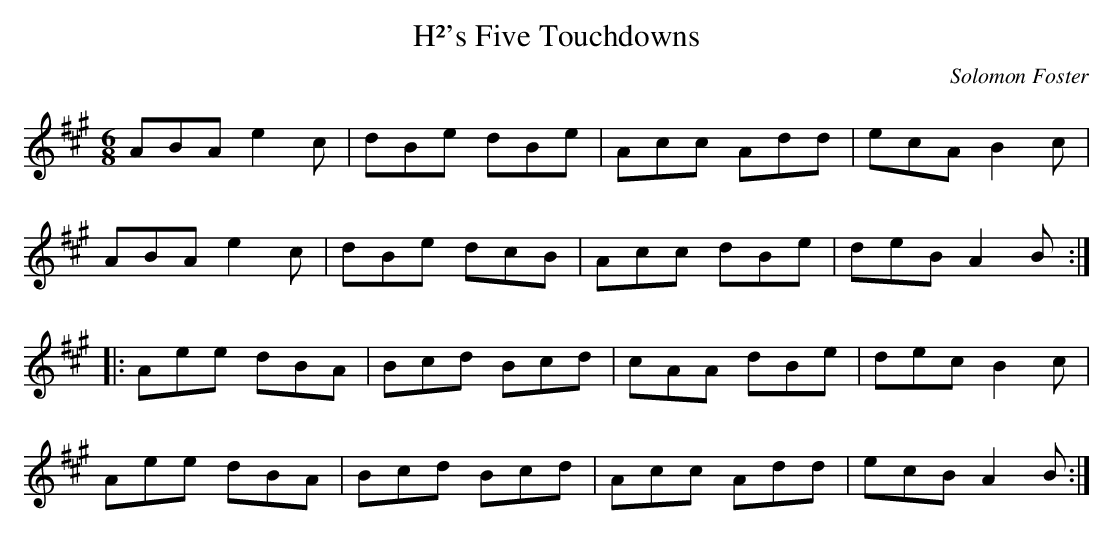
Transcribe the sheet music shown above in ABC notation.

X:1
T:H²'s Five Touchdowns
M:6/8
L:1/8
C:Solomon Foster
K:A
ABA e2c|dBe dBe|Acc Add|ecA B2c|
ABA e2c|dBe dcB|Acc dBe|deB A2B::
Aee dBA|Bcd Bcd|cAA dBe|dec B2c|
Aee dBA|Bcd Bcd|Acc Add|ecB A2B:|
